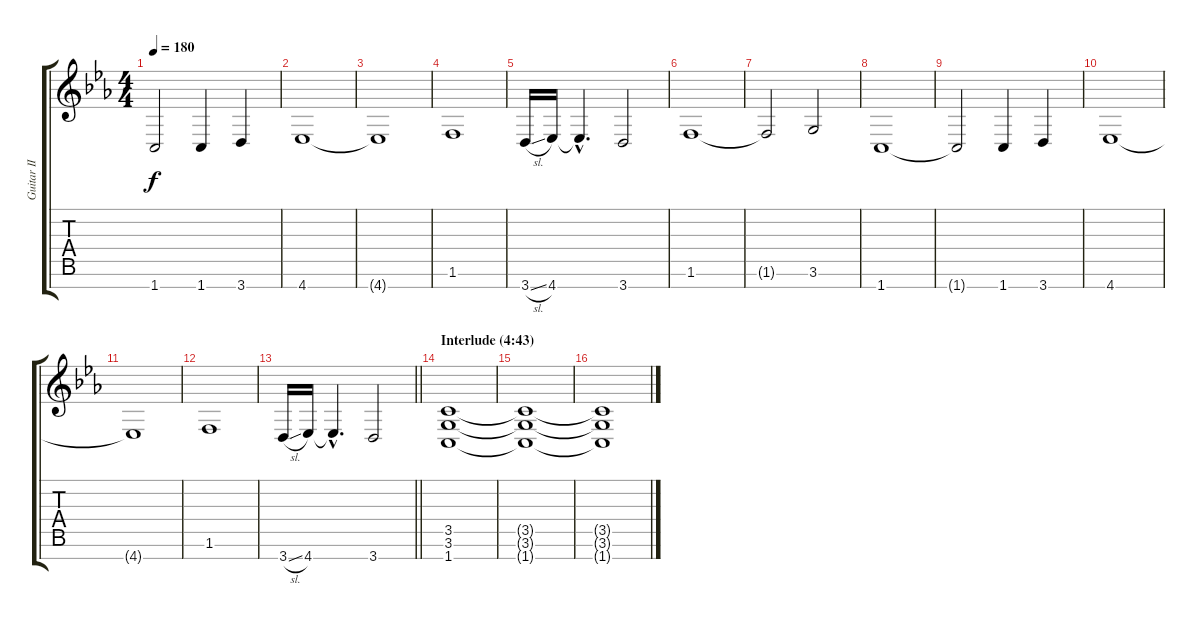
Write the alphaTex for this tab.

\track ("Guitar II" "Guitar II") {instrument distortionguitar}
\staff {score tabs}
\tuning (E4 B3 G3 D3 A2 E2 B1) {hide}
\ts (4 4)
\tempo 180
\clef g2
\ks eb
1.7{t}.2{dy f} 1.7.4 3.7.4 |
4.7.1 |
4.7{t}.1 |
1.6.1 |
3.7{sl}.16 4.7.16 4.7{hac t}.4{d} 3.7.2 |
1.6.1 |
1.6{t}.2 3.6.2 |
1.7.1 |
1.7{t}.2 1.7.4 3.7.4 |
4.7.1 |
4.7{t}.1 |
1.6.1 |
\barLineRight lightlight
3.7{sl}.16 4.7.16 4.7{hac t}.4{d} 3.7.2 |
\section ("" "Interlude (4:43)")
(3.5 3.6 1.7).1{volume 8} |
(3.5{t} 3.6{t} 1.7{t}).1 |
(3.5{t} 3.6{t} 1.7{t}).1
